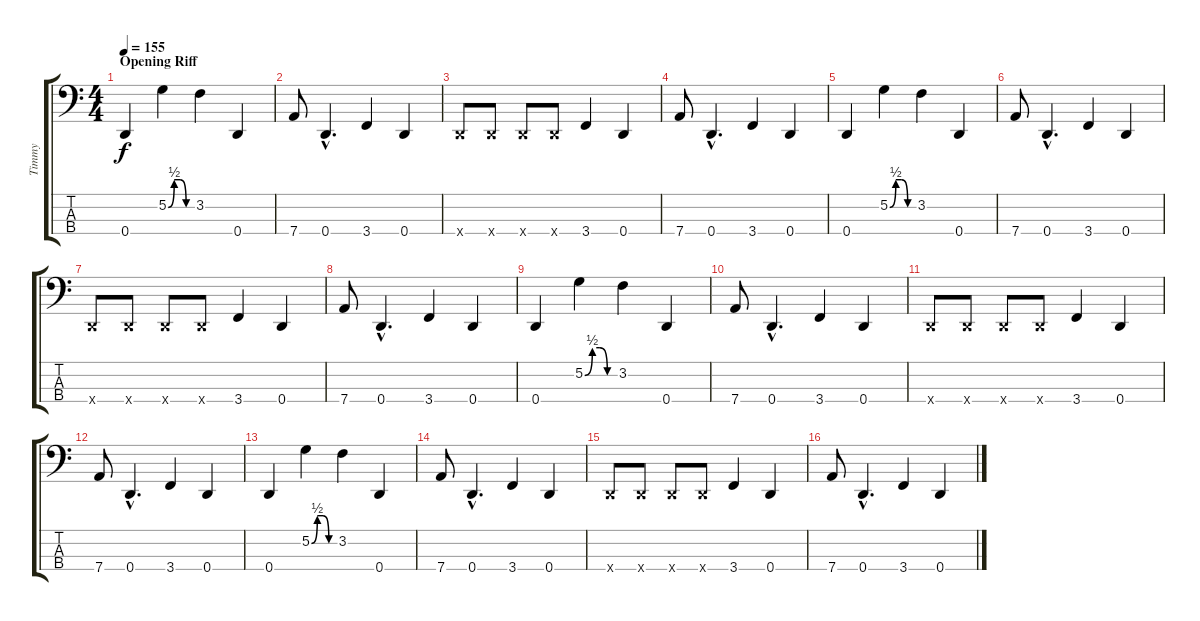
\track ("Timmy" "Timmy") {instrument electricbassfinger}
\staff {score tabs}
\tuning (G2 D2 A1 D1) {hide}
\ts (4 4)
\section ("" "Opening Riff")
\tempo 155
\clef f4
\ks c
0.4.4{dy f} 5.2{be (custom 0 0 15 2 30 2 45 0 60 0)}.4 3.2.4 0.4.4 |
7.4.8 0.4{hac}.4{d} 3.4.4 0.4.4 |
0.4{x}.8 0.4{x}.8 0.4{x}.8 0.4{x}.8 3.4.4 0.4.4 |
7.4.8 0.4{hac}.4{d} 3.4.4 0.4.4 |
0.4.4 5.2{be (custom 0 0 15 2 30 2 45 0 60 0)}.4 3.2.4 0.4.4 |
7.4.8 0.4{hac}.4{d} 3.4.4 0.4.4 |
0.4{x}.8 0.4{x}.8 0.4{x}.8 0.4{x}.8 3.4.4 0.4.4 |
7.4.8 0.4{hac}.4{d} 3.4.4 0.4.4 |
0.4.4 5.2{be (custom 0 0 15 2 30 2 45 0 60 0)}.4 3.2.4 0.4.4 |
7.4.8 0.4{hac}.4{d} 3.4.4 0.4.4 |
0.4{x}.8 0.4{x}.8 0.4{x}.8 0.4{x}.8 3.4.4 0.4.4 |
7.4.8 0.4{hac}.4{d} 3.4.4 0.4.4 |
0.4.4 5.2{be (custom 0 0 15 2 30 2 45 0 60 0)}.4 3.2.4 0.4.4 |
7.4.8 0.4{hac}.4{d} 3.4.4 0.4.4 |
0.4{x}.8 0.4{x}.8 0.4{x}.8 0.4{x}.8 3.4.4 0.4.4 |
7.4.8 0.4{hac}.4{d} 3.4.4 0.4.4
